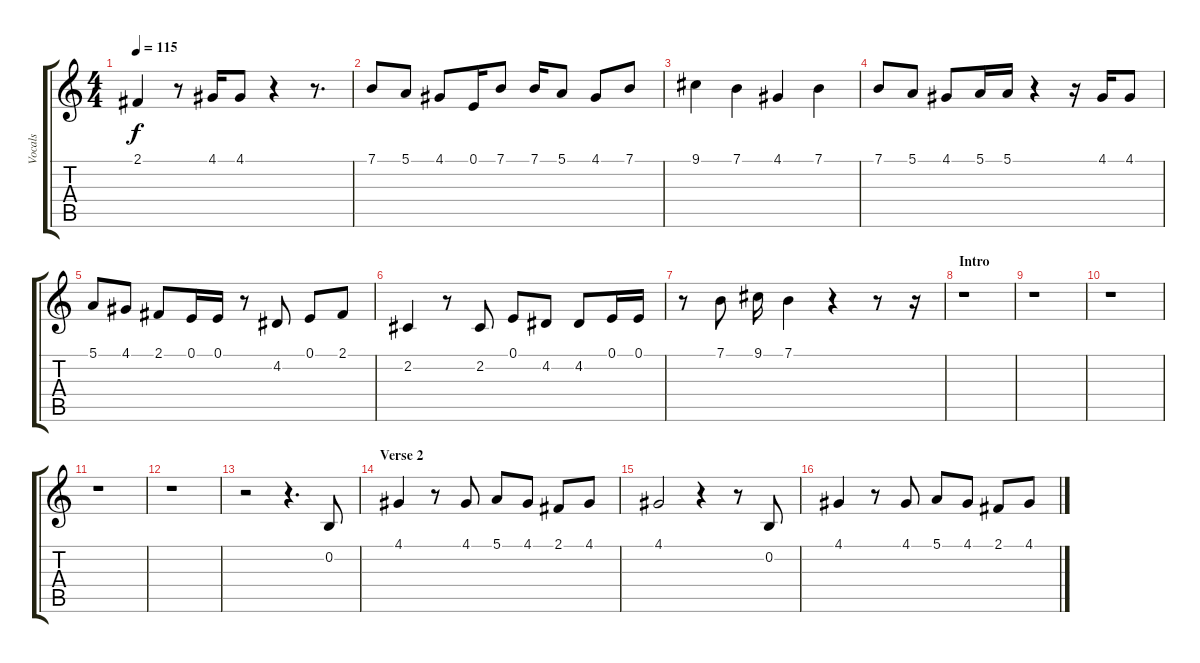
\track ("Vocals" "Vocals") {instrument oboe}
\staff {score tabs}
\tuning (E4 B3 G3 D3 A2 E2) {hide}
\ts (4 4)
\tempo 115
\clef g2
\ks c
2.1.4{dy f} r.8 4.1.16 4.1.8 r.4 r.8{d} |
7.1.8 5.1.8 4.1.8 0.1.16 7.1.8 7.1.16 5.1.8 4.1.8 7.1.8 |
9.1.4 7.1.4 4.1.4 7.1.4 |
7.1.8 5.1.8 4.1.8 5.1.16 5.1.16 r.4 r.16 4.1.16 4.1.8 |
5.1.8 4.1.8 2.1.8 0.1.16 0.1.16 r.8 4.2.8 0.1.8 2.1.8 |
2.2.4 r.8 2.2.8 0.1.8 4.2.8 4.2.8 0.1.16 0.1.16 |
r.8 7.1.8 9.1.16 7.1.4 r.4 r.8 r.16 |
\section ("" "Intro")
r.1 |
r.1 |
r.1 |
r.1 |
r.1 |
r.2 r.4{d} 0.2.8 |
\section ("" "Verse 2")
4.1.4 r.8 4.1.8 5.1.8 4.1.8 2.1.8 4.1.8 |
4.1.2 r.4 r.8 0.2.8 |
4.1.4 r.8 4.1.8 5.1.8 4.1.8 2.1.8 4.1.8
